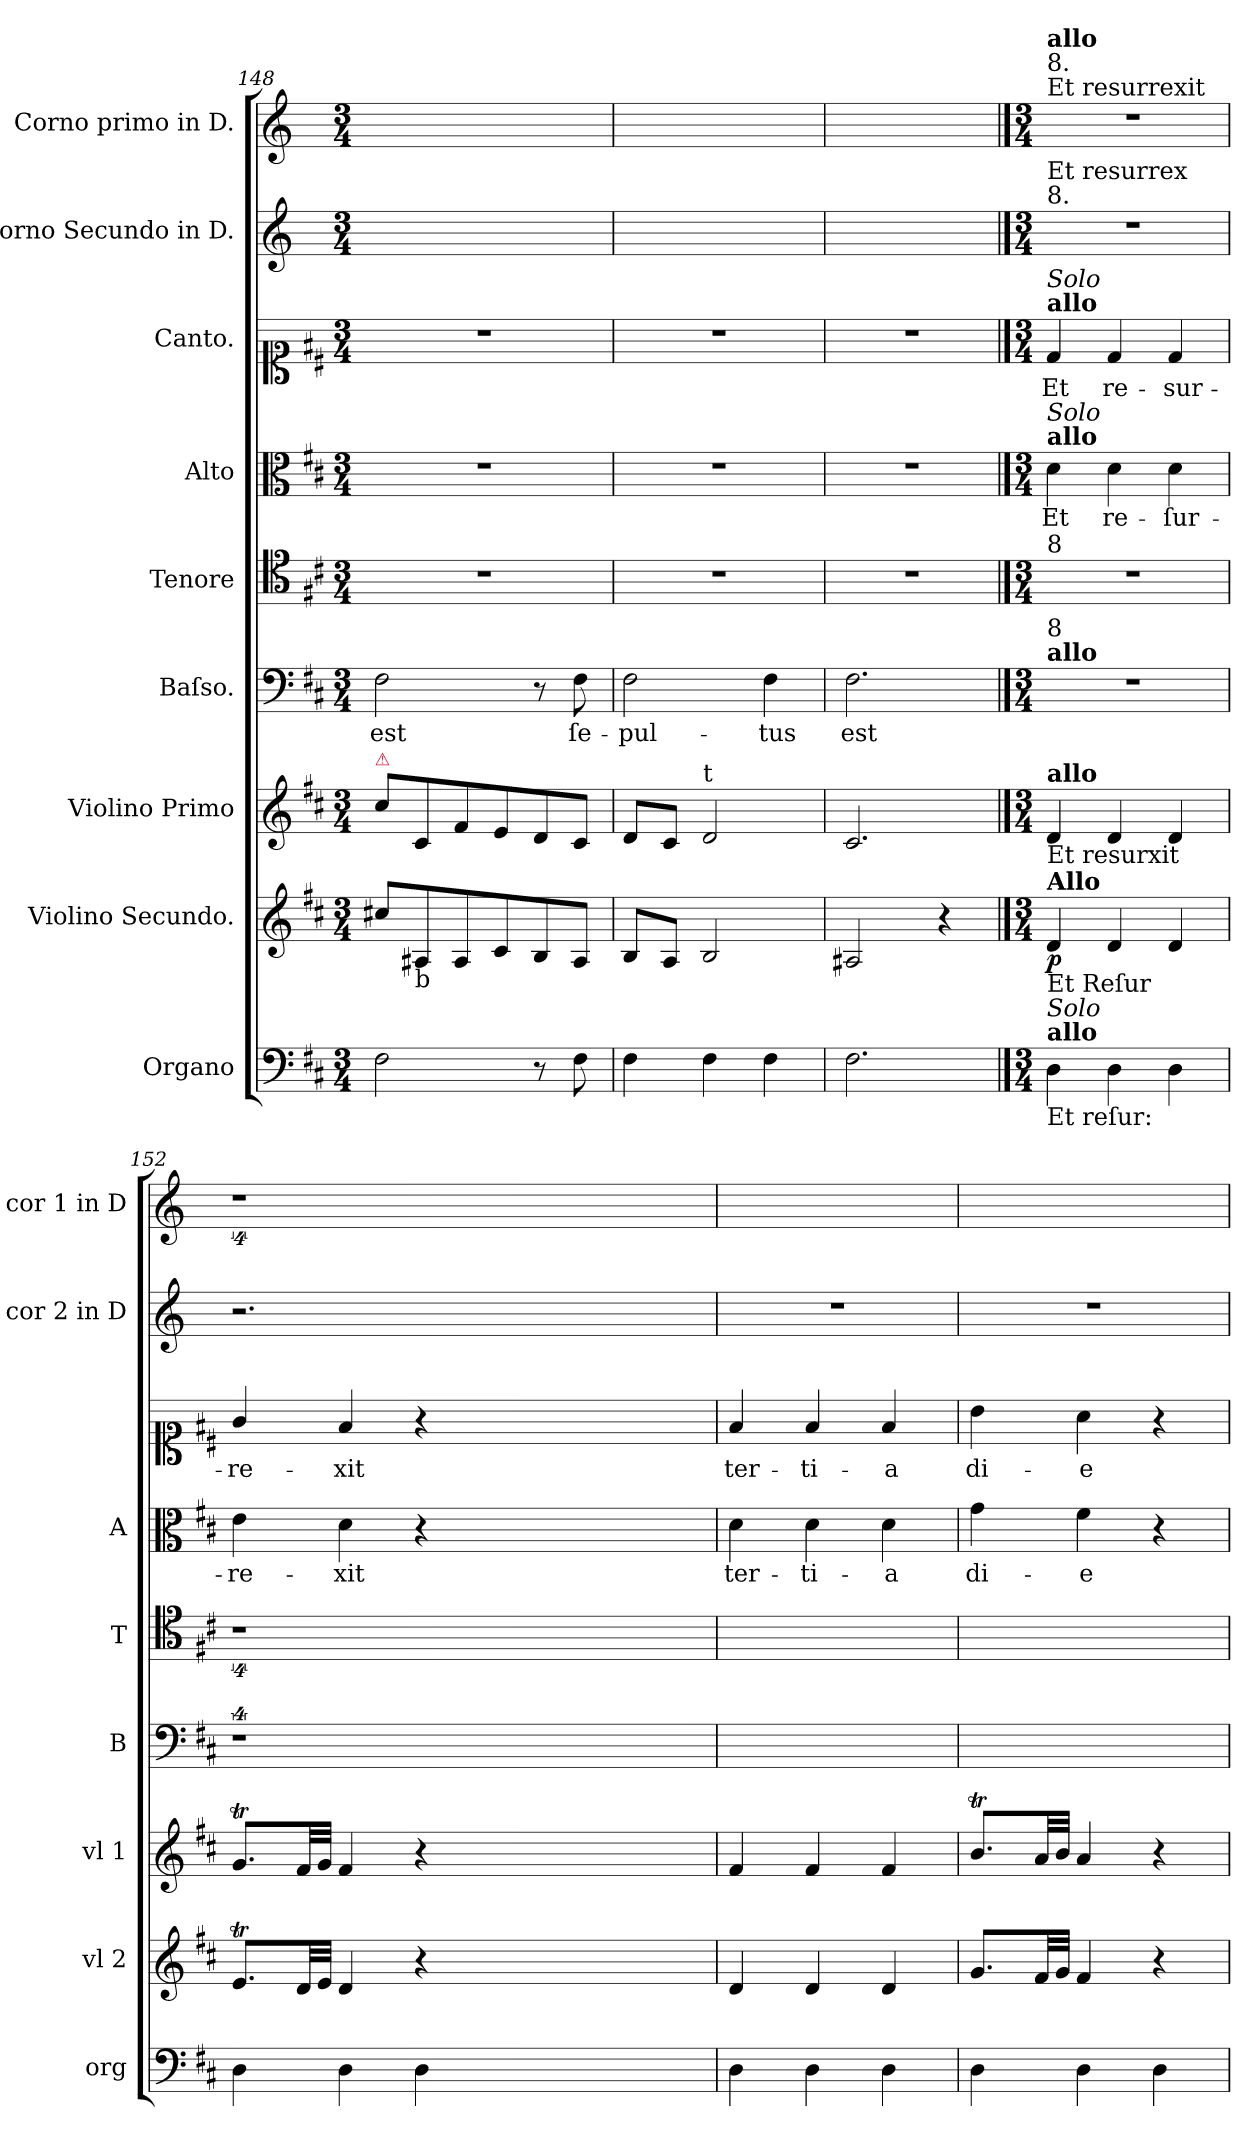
**kern	**kern	**dynam	**kern	**kern	**text	**kern	**kern	**text	**kern	**text	**kern	**kern
*part9	*part8	*part8	*part7	*part6	*part6	*part5	*part4	*part4	*part3	*part3	*part2	*part1
*staff9	*staff8	*staff8	*staff7	*staff6	*staff6	*staff5	*staff4	*staff4	*staff3	*staff3	*staff2	*staff1
*I"Organo	*I"Violino Secundo.	*	*I"Violino Primo	*I"Baſso.	*	*I"Tenore	*I"Alto	*	*I"Canto.	*	*I"Corno Secundo in D.	*I"Corno primo in D.
*I'org	*I'vl 2	*	*I'vl 1	*I'B	*	*I'T	*I'A	*	*	*	*I'cor 2 in D	*I'cor 1 in D
*clefF4	*clefG2	*	*clefG2	*clefF4	*	*clefC4	*clefC3	*	*clefC1	*	*clefG2	*clefG2
*	*	*	*	*	*	*	*	*	*	*	*ITrd6c10	*ITrd6c10
*k[f#c#]	*k[f#c#]	*	*k[f#c#]	*k[f#c#]	*	*k[f#c#]	*k[f#c#]	*	*k[f#c#]	*	*k[f#c#]	*k[f#c#]
*D:	*D:	*	*D:	*D:	*	*D:	*D:	*	*D:	*	*D:	*D:
*M3/4	*M3/4	*	*M3/4	*M3/4	*	*M3/4	*M3/4	*	*M3/4	*	*M3/4	*M3/4
=148	=148	=148	=148	=148	=148	=148	=148	=148	=148	=148	=148	=148
!	!	!	!LO:TX:a:color=crimson:t=⚠	!	!	!	!	!	!	!	!	!
2F#\	8cc#X/L	.	8cc#\L	2F#\	est	2.r	2.r	.	2.r	.	2.ryy	2.ryy
!	!LO:TX:b:t=b	!	!	!	!	!	!	!	!	!	!	!
.	8A#X/	.	8c#/	.	.	.	.	.	.	.	.	.
.	8A#/	.	8f#/	.	.	.	.	.	.	.	.	.
.	8c#/	.	8e/	.	.	.	.	.	.	.	.	.
8r	8B/	.	8d/	8r	.	.	.	.	.	.	.	.
8F#\	8A#/J	.	8c#/J	8F#\	ſe-	.	.	.	.	.	.	.
=149	=149	=149	=149	=149	=149	=149	=149	=149	=149	=149	=149	=149
4F#\	8B/L	.	8d/L	2F#\	-pul-	2.r	2.r	.	2.r	.	2.ryy	2.ryy
.	8A/J	.	8c#/J	.	.	.	.	.	.	.	.	.
!	!	!	!LO:TX:a:t=t	!	!	!	!	!	!	!	!	!
4F#\	2B/	.	2d/	.	.	.	.	.	.	.	.	.
4F#\	.	.	.	4F#\	-tus	.	.	.	.	.	.	.
=150	=150	=150	=150	=150	=150	=150	=150	=150	=150	=150	=150	=150
2.F#\	2A#X/	.	2.c#/	2.F#\	est	2.r	2.r	.	2.r	.	2.ryy	2.ryy
.	4r	.	.	.	.	.	.	.	.	.	.	.
==151	==151	==151	==151	==151	==151	==151	==151	==151	==151	==151	==151	==151
*M3/4	*M3/4	*	*M3/4	*M3/4	*	*M3/4	*M3/4	*	*M3/4	*	*M3/4	*M3/4
!	!	!	!	!	!	!	!	!	!	!	!	!LO:TX:a:t=Et resurrexit
!	!	!	!	!	!	!	!	!	!	!	!	!LO:TX:a:t=8.
!	!	!	!	!	!	!	!	!	!	!	!	!LO:TX:a:B:t=allo
!	!	!	!	!	!	!	!	!	!	!	!LO:TX:a:t=8.	!
!	!	!	!	!	!	!	!	!	!	!	!LO:TX:a:t=Et resurrex	!
!	!	!	!	!	!	!	!	!	!LO:TX:a:B:t=allo	!	!	!
!	!	!	!	!	!	!	!	!	!LO:TX:a:i:t=Solo	!	!	!
!	!	!	!	!	!	!	!LO:TX:a:B:t=allo	!	!	!	!	!
!	!	!	!	!	!	!	!LO:TX:a:i:t=Solo	!	!	!	!	!
!	!	!	!	!	!	!LO:TX:a:t=8	!	!	!	!	!	!
!	!	!	!	!LO:TX:a:B:t=allo	!	!	!	!	!	!	!	!
!	!	!	!	!LO:TX:a:t=8	!	!	!	!	!	!	!	!
!	!	!	!LO:TX:b:t=Et resurxit	!	!	!	!	!	!	!	!	!
!	!	!	!LO:TX:a:B:t=allo	!	!	!	!	!	!	!	!	!
!	!LO:TX:b:t=Et Reſur	!	!	!	!	!	!	!	!	!	!	!
!	!LO:TX:a:B:t=Allo	!	!	!	!	!	!	!	!	!	!	!
!LO:TX:a:B:t=allo	!	!	!	!	!	!	!	!	!	!	!	!
!LO:TX:b:t=Et reſur&colon;	!	!	!	!	!	!	!	!	!	!	!	!
!LO:TX:a:i:t=Solo	!	!	!	!	!	!	!	!	!	!	!	!
4D\	4d/	p	4d/	2.r	.	2.r	4d\	Et	4d/	Et	2.r	2.r
4D\	4d/	.	4d/	.	.	.	4d\	re-	4d/	re-	.	.
4D\	4d/	.	4d/	.	.	.	4d\	-ſur-	4d/	-sur-	.	.
=152	=152	=152	=152	=152	=152	=152	=152	=152	=152	=152	=152	=152
4D\	8.eT/L	.	8.gT/L	4%9r	.	4%9r	4e\	-re-	4g/	-re-	2.r	4%9r
.	32d/LL	.	32f#/LL	.	.	.	.	.	.	.	.	.
.	32e/JJJ	.	32g/JJJ	.	.	.	.	.	.	.	.	.
4D\	4d/	.	4f#/	.	.	.	4d\	-xit	4f#/	-xit	.	.
4D\	4r	.	4r	.	.	.	4r	.	4r	.	.	.
1.ryy	1.ryy	.	1.ryy	.	.	.	1.ryy	.	1.ryy	.	1.ryy	.
=153	=153	=153	=153	=153	=153	=153	=153	=153	=153	=153	=153	=153
4D\	4d/	.	4f#/	2.ryy	.	2.ryy	4d\	ter-	4f#/	ter-	2.r	2.ryy
4D\	4d/	.	4f#/	.	.	.	4d\	-ti-	4f#/	-ti-	.	.
4D\	4d/	.	4f#/	.	.	.	4d\	-a	4f#/	-a	.	.
=154	=154	=154	=154	=154	=154	=154	=154	=154	=154	=154	=154	=154
4D\	8.g/L	.	8.bT/L	2.ryy	.	2.ryy	4g\	di-	4b\	di-	2.r	2.ryy
.	32f#/LL	.	32a/LL	.	.	.	.	.	.	.	.	.
.	32g/JJJ	.	32b/JJJ	.	.	.	.	.	.	.	.	.
4D\	4f#/	.	4a/	.	.	.	4f#\	-e	4a\	-e	.	.
4D\	4r	.	4r	.	.	.	4r	.	4r	.	.	.
=	=	=	=	=	=	=	=	=	=	=	=	=
*-	*-	*-	*-	*-	*-	*-	*-	*-	*-	*-	*-	*-
